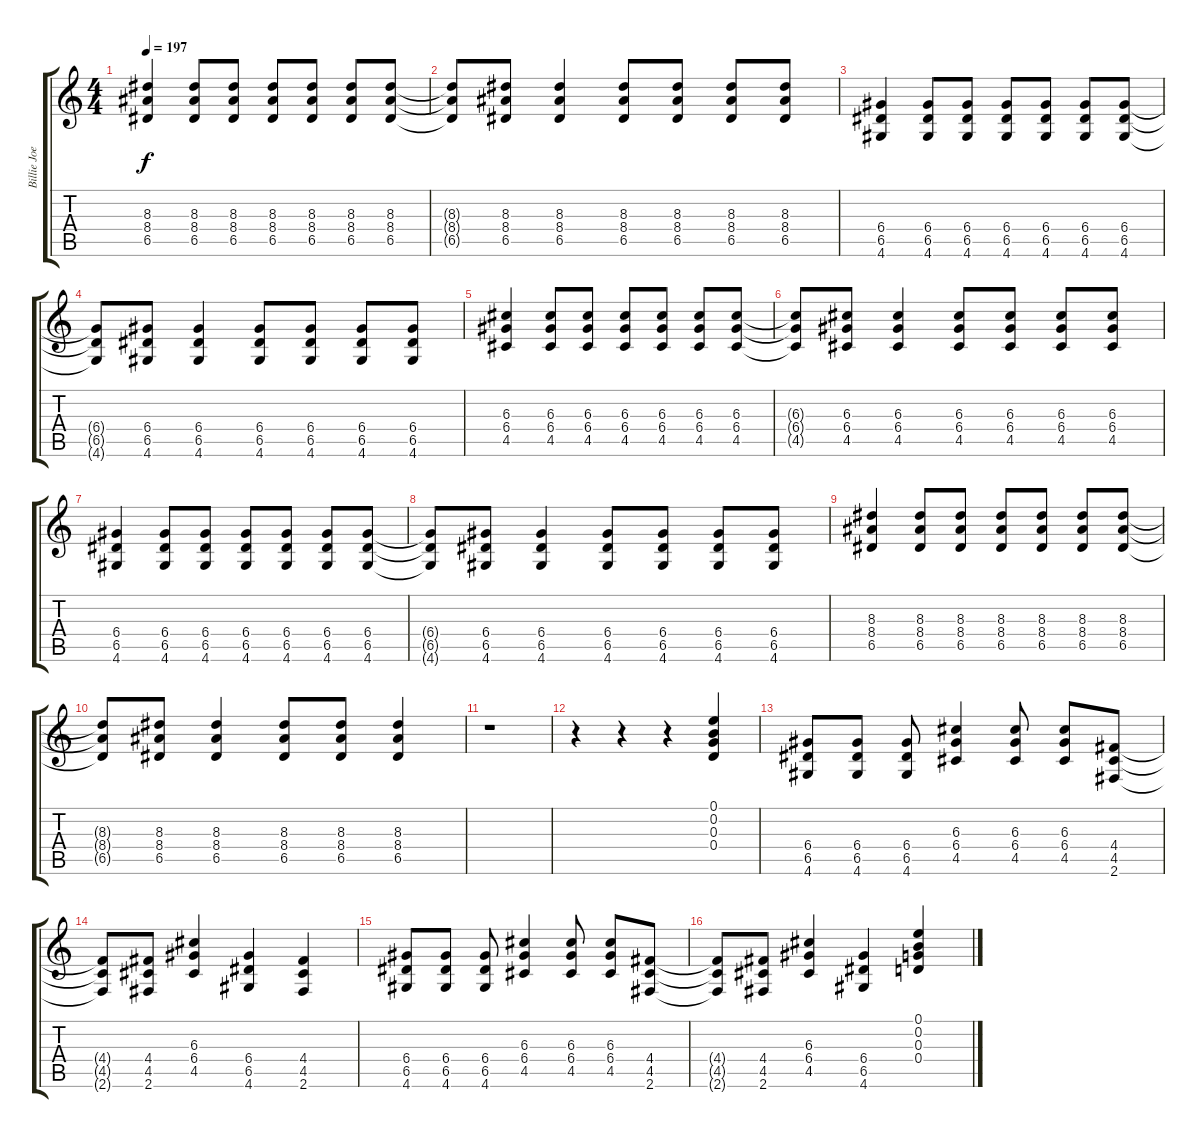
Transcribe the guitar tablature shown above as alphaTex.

\track ("Billie Joe" "Billie Joe") {instrument distortionguitar}
\staff {score tabs}
\tuning (E4 B3 G3 D3 A2 E2) {hide}
\ts (4 4)
\tempo 197
\clef g2
\ks c
(8.3 8.4 6.5).4{dy f} (8.3 8.4 6.5).8 (8.3 8.4 6.5).8 (8.3 8.4 6.5).8 (8.3 8.4 6.5).8 (8.3 8.4 6.5).8 (8.3 8.4 6.5).8 |
(8.3{t} 8.4{t} 6.5{t}).8 (8.3 8.4 6.5).8 (8.3 8.4 6.5).4 (8.3 8.4 6.5).8 (8.3 8.4 6.5).8 (8.3 8.4 6.5).8 (8.3 8.4 6.5).8 |
(6.4 6.5 4.6).4 (6.4 6.5 4.6).8 (6.4 6.5 4.6).8 (6.4 6.5 4.6).8 (6.4 6.5 4.6).8 (6.4 6.5 4.6).8 (6.4 6.5 4.6).8 |
(6.4{t} 6.5{t} 4.6{t}).8 (6.4 6.5 4.6).8 (6.4 6.5 4.6).4 (6.4 6.5 4.6).8 (6.4 6.5 4.6).8 (6.4 6.5 4.6).8 (6.4 6.5 4.6).8 |
(6.3 6.4 4.5).4 (6.3 6.4 4.5).8 (6.3 6.4 4.5).8 (6.3 6.4 4.5).8 (6.3 6.4 4.5).8 (6.3 6.4 4.5).8 (6.3 6.4 4.5).8 |
(6.3{t} 6.4{t} 4.5{t}).8 (6.3 6.4 4.5).8 (6.3 6.4 4.5).4 (6.3 6.4 4.5).8 (6.3 6.4 4.5).8 (6.3 6.4 4.5).8 (6.3 6.4 4.5).8 |
(6.4 6.5 4.6).4 (6.4 6.5 4.6).8 (6.4 6.5 4.6).8 (6.4 6.5 4.6).8 (6.4 6.5 4.6).8 (6.4 6.5 4.6).8 (6.4 6.5 4.6).8 |
(6.4{t} 6.5{t} 4.6{t}).8 (6.4 6.5 4.6).8 (6.4 6.5 4.6).4 (6.4 6.5 4.6).8 (6.4 6.5 4.6).8 (6.4 6.5 4.6).8 (6.4 6.5 4.6).8 |
(8.3 8.4 6.5).4 (8.3 8.4 6.5).8 (8.3 8.4 6.5).8 (8.3 8.4 6.5).8 (8.3 8.4 6.5).8 (8.3 8.4 6.5).8 (8.3 8.4 6.5).8 |
(8.3{t} 8.4{t} 6.5{t}).8 (8.3 8.4 6.5).8 (8.3 8.4 6.5).4 (8.3 8.4 6.5).8 (8.3 8.4 6.5).8 (8.3 8.4 6.5).4 |
r.1 |
r.4 r.4 r.4 (0.1 0.2 0.3 0.4).4{balance 16} |
(6.4 6.5 4.6).8{balance 8} (6.4 6.5 4.6).8 (6.4 6.5 4.6).8 (6.3 6.4 4.5).4 (6.3 6.4 4.5).8 (6.3 6.4 4.5).8 (4.4 4.5 2.6).8 |
(4.4{t} 4.5{t} 2.6{t}).8 (4.4 4.5 2.6).8 (6.3 6.4 4.5).4 (6.4 6.5 4.6).4 (4.4 4.5 2.6).4 |
(6.4 6.5 4.6).8 (6.4 6.5 4.6).8 (6.4 6.5 4.6).8 (6.3 6.4 4.5).4 (6.3 6.4 4.5).8 (6.3 6.4 4.5).8 (4.4 4.5 2.6).8 |
(4.4{t} 4.5{t} 2.6{t}).8 (4.4 4.5 2.6).8 (6.3 6.4 4.5).4 (6.4 6.5 4.6).4 (0.1 0.2 0.3 0.4).4{balance 16}
